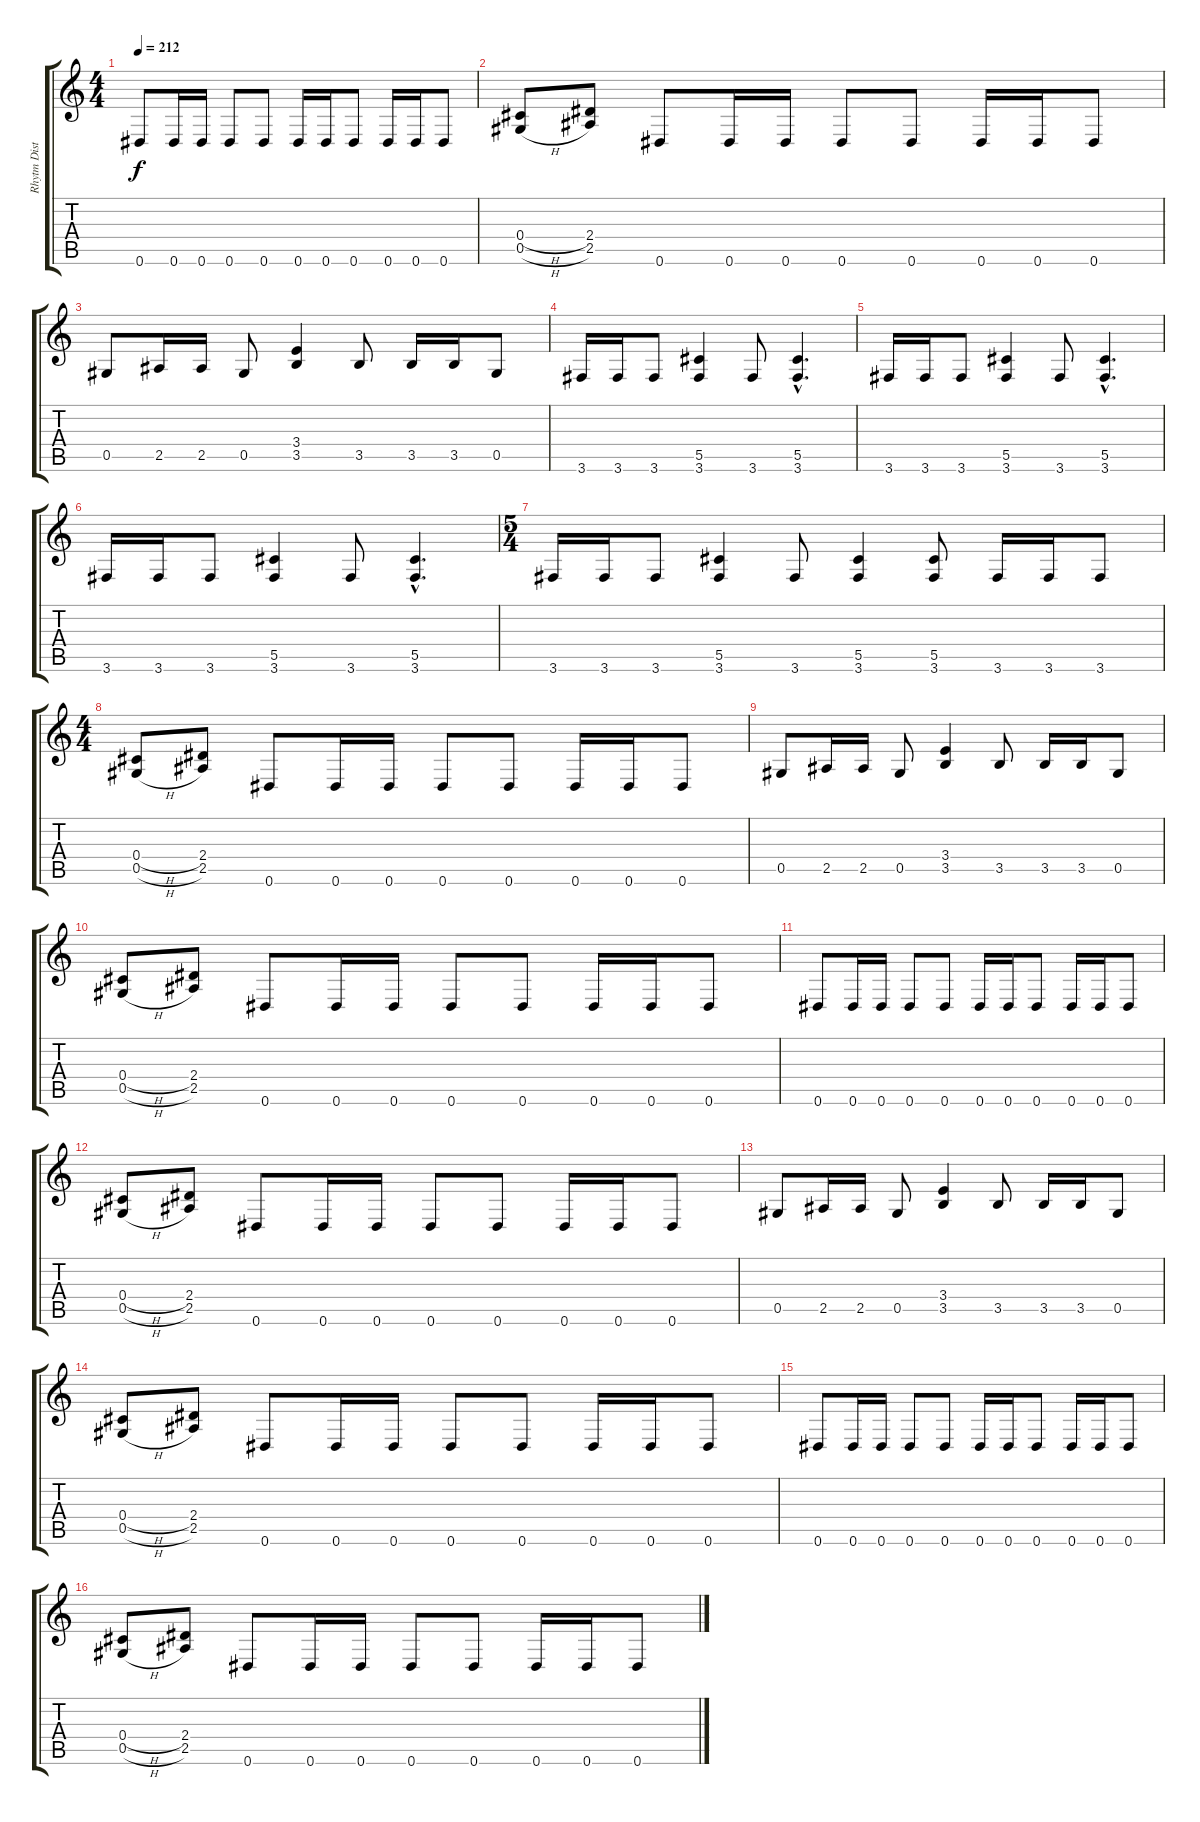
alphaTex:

\track ("Rhytm Distortion" "Rhytm Dist") {instrument distortionguitar}
\staff {score tabs}
\tuning (Eb4 Bb3 Gb3 Db3 Ab2 Eb2) {hide}
\ts (4 4)
\tempo 212
\clef g2
\ks c
0.6.8{dy f} 0.6.16 0.6.16 0.6.8 0.6.8 0.6.16 0.6.16 0.6.8 0.6.16 0.6.16 0.6.8 |
(0.4{h} 0.5{h}).8 (2.4 2.5).8 0.6.8 0.6.16 0.6.16 0.6.8 0.6.8 0.6.16 0.6.16 0.6.8 |
0.5.8 2.5.16 2.5.16 0.5.8 (3.4 3.5).4 3.5.8 3.5.16 3.5.16 0.5.8 |
3.6.16 3.6.16 3.6.8 (5.5 3.6).4 3.6.8 (5.5{hac} 3.6{hac}).4{d} |
3.6.16 3.6.16 3.6.8 (5.5 3.6).4 3.6.8 (5.5{hac} 3.6{hac}).4{d} |
3.6.16 3.6.16 3.6.8 (5.5 3.6).4 3.6.8 (5.5{hac} 3.6{hac}).4{d} |
\ts (5 4)
3.6.16 3.6.16 3.6.8 (5.5 3.6).4 3.6.8 (5.5 3.6).4 (5.5 3.6).8 3.6.16 3.6.16 3.6.8 |
\ts (4 4)
(0.4{h} 0.5{h}).8 (2.4 2.5).8 0.6.8 0.6.16 0.6.16 0.6.8 0.6.8 0.6.16 0.6.16 0.6.8 |
0.5.8 2.5.16 2.5.16 0.5.8 (3.4 3.5).4 3.5.8 3.5.16 3.5.16 0.5.8 |
(0.4{h} 0.5{h}).8 (2.4 2.5).8 0.6.8 0.6.16 0.6.16 0.6.8 0.6.8 0.6.16 0.6.16 0.6.8 |
0.6.8 0.6.16 0.6.16 0.6.8 0.6.8 0.6.16 0.6.16 0.6.8 0.6.16 0.6.16 0.6.8 |
(0.4{h} 0.5{h}).8 (2.4 2.5).8 0.6.8 0.6.16 0.6.16 0.6.8 0.6.8 0.6.16 0.6.16 0.6.8 |
0.5.8 2.5.16 2.5.16 0.5.8 (3.4 3.5).4 3.5.8 3.5.16 3.5.16 0.5.8 |
(0.4{h} 0.5{h}).8 (2.4 2.5).8 0.6.8 0.6.16 0.6.16 0.6.8 0.6.8 0.6.16 0.6.16 0.6.8 |
0.6.8 0.6.16 0.6.16 0.6.8 0.6.8 0.6.16 0.6.16 0.6.8 0.6.16 0.6.16 0.6.8 |
(0.4{h} 0.5{h}).8 (2.4 2.5).8 0.6.8 0.6.16 0.6.16 0.6.8 0.6.8 0.6.16 0.6.16 0.6.8
